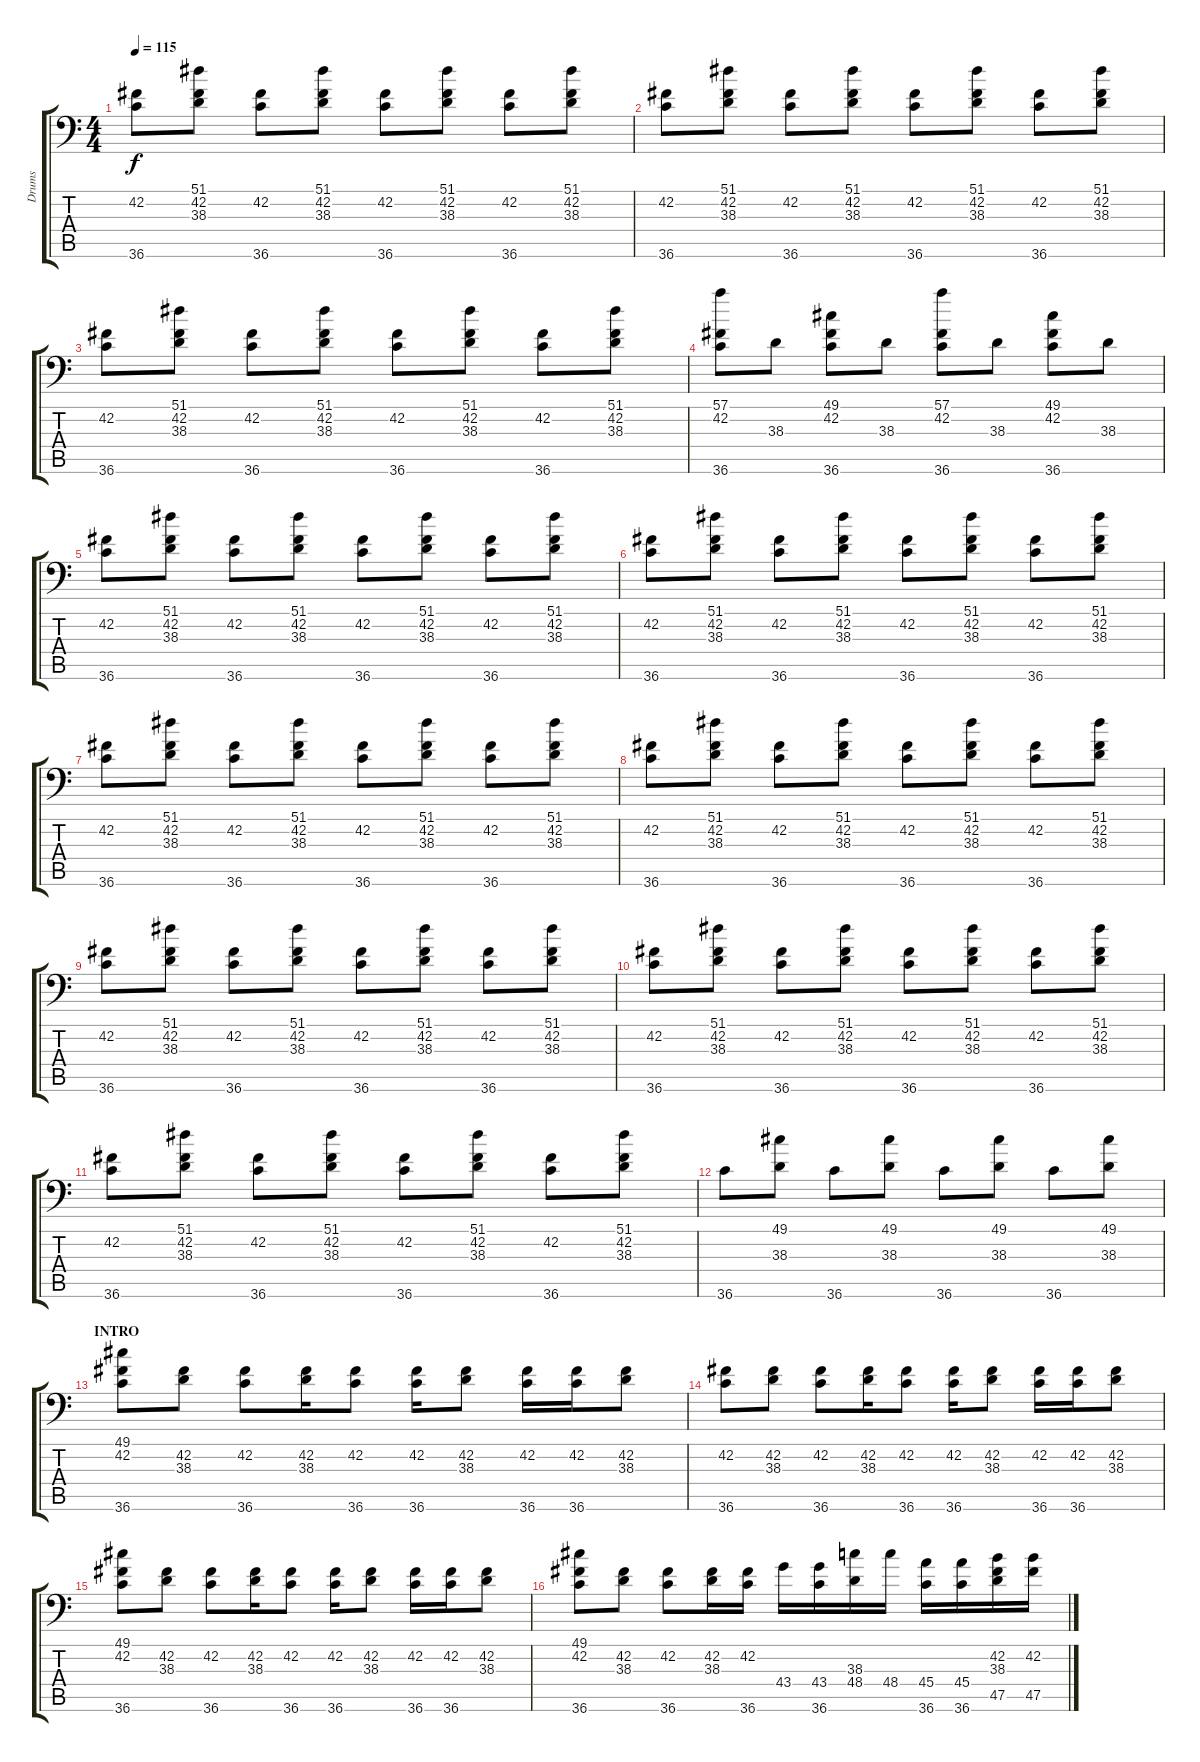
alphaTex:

\track ("Drums" "Drums") {instrument acousticgrandpiano}
\staff {score tabs}
\tuning (C-1 C-1 C-1 C-1 C-1 C-1) {hide}
\ts (4 4)
\tempo 115
\clef f4
\ks c
(42.2 36.6).8{dy f} (51.1 42.2 38.3).8 (42.2 36.6).8 (51.1 42.2 38.3).8 (42.2 36.6).8 (51.1 42.2 38.3).8 (42.2 36.6).8 (51.1 42.2 38.3).8 |
(42.2 36.6).8 (51.1 42.2 38.3).8 (42.2 36.6).8 (51.1 42.2 38.3).8 (42.2 36.6).8 (51.1 42.2 38.3).8 (42.2 36.6).8 (51.1 42.2 38.3).8 |
(42.2 36.6).8 (51.1 42.2 38.3).8 (42.2 36.6).8 (51.1 42.2 38.3).8 (42.2 36.6).8 (51.1 42.2 38.3).8 (42.2 36.6).8 (51.1 42.2 38.3).8 |
(57.1 42.2 36.6).8 38.3.8 (49.1 42.2 36.6).8 38.3.8 (57.1 42.2 36.6).8 38.3.8 (49.1 42.2 36.6).8 38.3.8 |
(42.2 36.6).8 (51.1 42.2 38.3).8 (42.2 36.6).8 (51.1 42.2 38.3).8 (42.2 36.6).8 (51.1 42.2 38.3).8 (42.2 36.6).8 (51.1 42.2 38.3).8 |
(42.2 36.6).8 (51.1 42.2 38.3).8 (42.2 36.6).8 (51.1 42.2 38.3).8 (42.2 36.6).8 (51.1 42.2 38.3).8 (42.2 36.6).8 (51.1 42.2 38.3).8 |
(42.2 36.6).8 (51.1 42.2 38.3).8 (42.2 36.6).8 (51.1 42.2 38.3).8 (42.2 36.6).8 (51.1 42.2 38.3).8 (42.2 36.6).8 (51.1 42.2 38.3).8 |
(42.2 36.6).8 (51.1 42.2 38.3).8 (42.2 36.6).8 (51.1 42.2 38.3).8 (42.2 36.6).8 (51.1 42.2 38.3).8 (42.2 36.6).8 (51.1 42.2 38.3).8 |
(42.2 36.6).8 (51.1 42.2 38.3).8 (42.2 36.6).8 (51.1 42.2 38.3).8 (42.2 36.6).8 (51.1 42.2 38.3).8 (42.2 36.6).8 (51.1 42.2 38.3).8 |
(42.2 36.6).8 (51.1 42.2 38.3).8 (42.2 36.6).8 (51.1 42.2 38.3).8 (42.2 36.6).8 (51.1 42.2 38.3).8 (42.2 36.6).8 (51.1 42.2 38.3).8 |
(42.2 36.6).8 (51.1 42.2 38.3).8 (42.2 36.6).8 (51.1 42.2 38.3).8 (42.2 36.6).8 (51.1 42.2 38.3).8 (42.2 36.6).8 (51.1 42.2 38.3).8 |
36.6.8 (49.1 38.3).8 36.6.8 (49.1 38.3).8 36.6.8 (49.1 38.3).8 36.6.8 (49.1 38.3).8 |
\section ("" "INTRO")
(49.1 42.2 36.6).8 (42.2 38.3).8 (42.2 36.6).8 (42.2 38.3).16 (42.2 36.6).8 (42.2 36.6).16 (42.2 38.3).8 (42.2 36.6).16 (42.2 36.6).16 (42.2 38.3).8 |
(42.2 36.6).8 (42.2 38.3).8 (42.2 36.6).8 (42.2 38.3).16 (42.2 36.6).8 (42.2 36.6).16 (42.2 38.3).8 (42.2 36.6).16 (42.2 36.6).16 (42.2 38.3).8 |
(49.1 42.2 36.6).8 (42.2 38.3).8 (42.2 36.6).8 (42.2 38.3).16 (42.2 36.6).8 (42.2 36.6).16 (42.2 38.3).8 (42.2 36.6).16 (42.2 36.6).16 (42.2 38.3).8 |
(49.1 42.2 36.6).8 (42.2 38.3).8 (42.2 36.6).8 (42.2 38.3).16 (42.2 36.6).16 43.4.16 (43.4 36.6).16 (38.3 48.4).16 48.4.16 (45.4 36.6).16 (45.4 36.6).16 (42.2 38.3 47.5).16 (42.2 47.5).16
